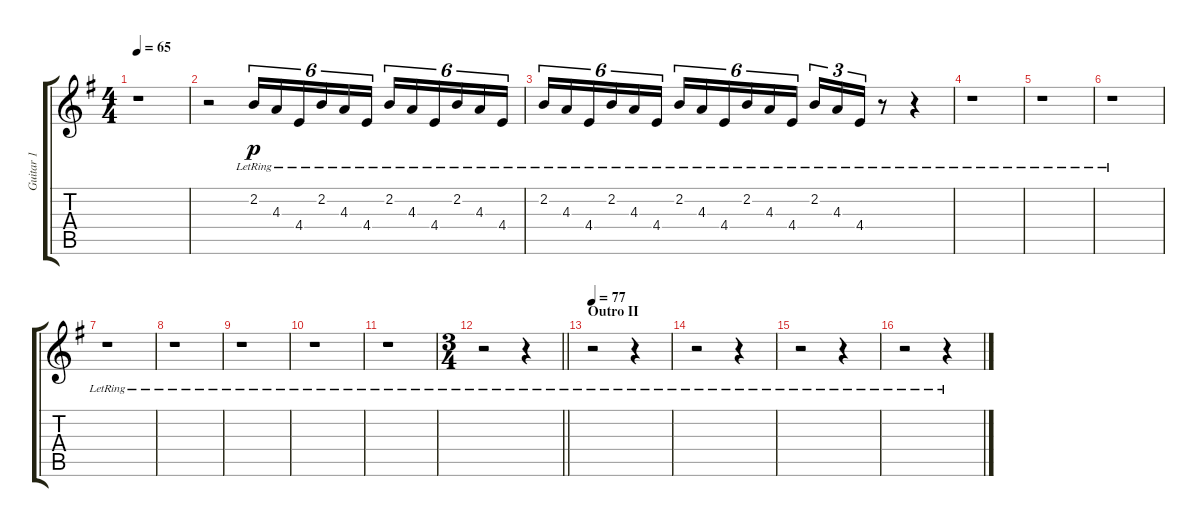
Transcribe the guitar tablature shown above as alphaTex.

\track ("Guitar 1" "Guitar 1") {instrument distortionguitar}
\staff {score tabs}
\tuning (D4 A3 F3 C3 G2 D2) {hide}
\ts (4 4)
\tempo 65
\clef g2
\ks eminor
r.1{dy p} |
r.2{volume 0} 2.2{lr}.16{tu (6 4) volume 5} 4.3{lr}.16{tu (6 4)} 4.4{lr}.16{tu (6 4)} 2.2{lr}.16{tu (6 4)} 4.3{lr}.16{tu (6 4)} 4.4{lr}.16{tu (6 4)} 2.2{lr}.16{tu (6 4) volume 0} 4.3{lr}.16{tu (6 4)} 4.4{lr}.16{tu (6 4)} 2.2{lr}.16{tu (6 4)} 4.3{lr}.16{tu (6 4)} 4.4{lr}.16{tu (6 4)} |
2.2{lr}.16{tu (6 4)} 4.3{lr}.16{tu (6 4)} 4.4{lr}.16{tu (6 4)} 2.2{lr}.16{tu (6 4)} 4.3{lr}.16{tu (6 4)} 4.4{lr}.16{tu (6 4)} 2.2{lr}.16{tu (6 4)} 4.3{lr}.16{tu (6 4)} 4.4{lr}.16{tu (6 4)} 2.2{lr}.16{tu (6 4)} 4.3{lr}.16{tu (6 4)} 4.4{lr}.16{tu (6 4)} 2.2{lr}.16{tu (3 2)} 4.3{lr}.16{tu (3 2)} 4.4{lr}.16{tu (3 2)} r.8 r.4 |
r.1 |
r.1 |
r.1 |
r.1 |
r.1 |
r.1 |
r.1 |
r.1 |
\ts (3 4)
\barLineRight lightlight
r.2 r.4 |
\section ("" "Outro II")
\tempo 77
r.2 r.4 |
r.2 r.4 |
r.2 r.4 |
r.2 r.4
